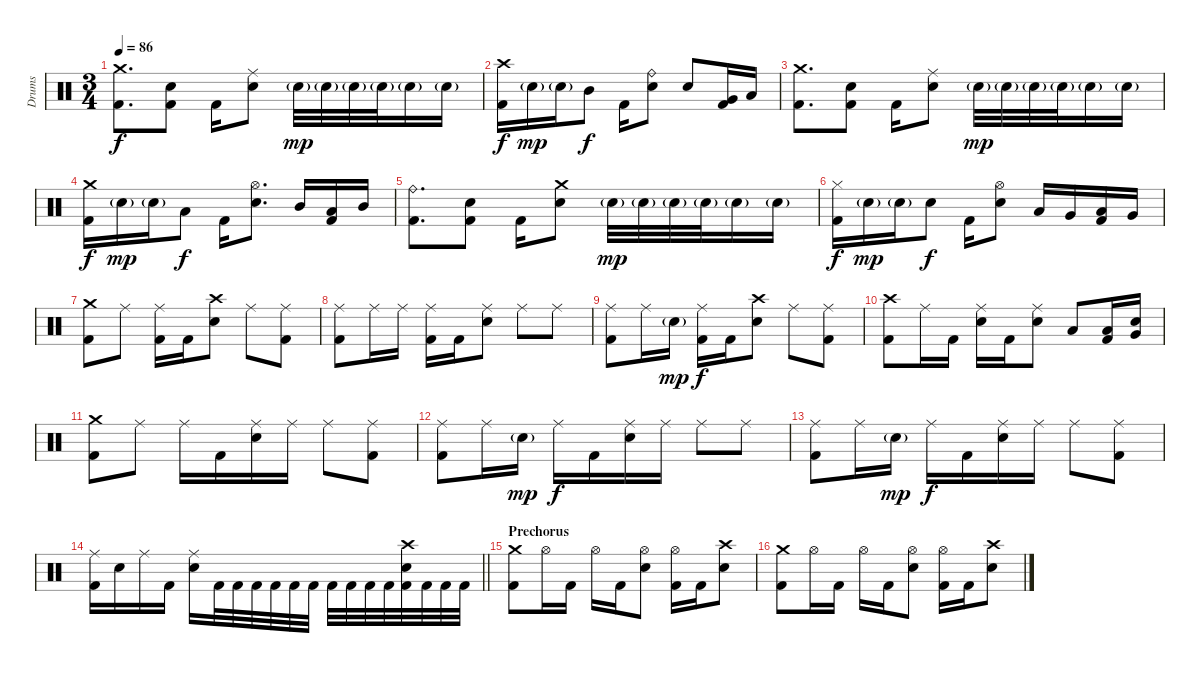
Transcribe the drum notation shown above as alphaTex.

\track ("Drums" "Drums") {instrument percussion}
\staff {score}
\articulation defaults
\ts (3 4)
\tempo 86
\clef neutral
\ks c
("Crash medium (hit)" "Kick (hit) 2").8{d dy f} ("Electric Snare (hit)" "Kick (hit) 2").8 "Kick (hit) 2".16 ("Ride (middle)" "Electric Snare (hit)").8 "Electric Snare (hit)"{g}.32{dy mp} "Electric Snare (hit)"{g}.32 "Electric Snare (hit)"{g}.32 "Electric Snare (hit)"{g}.32 "Electric Snare (hit)"{g}.16 "Electric Snare (hit)"{g}.16 |
("Crash high (hit)" "Kick (hit) 2").16{dy f} "Electric Snare (hit)"{g}.16{dy mp} "Electric Snare (hit)"{g}.16 "Mid Tom (hit)".8{dy f} "Kick (hit) 2".16 ("Ride (bell)" "Electric Snare (hit)").8 "Electric Snare (hit)".8 ("Very Low Tom (hit)" "Kick (hit) 2").16 "Low Tom (hit)".16 |
("Crash medium (hit)" "Kick (hit) 2").8{d} ("Electric Snare (hit)" "Kick (hit) 2").8 "Kick (hit) 2".16 ("Ride (middle)" "Electric Snare (hit)").8 "Electric Snare (hit)"{g}.32{dy mp} "Electric Snare (hit)"{g}.32 "Electric Snare (hit)"{g}.32 "Electric Snare (hit)"{g}.32 "Electric Snare (hit)"{g}.16 "Electric Snare (hit)"{g}.16 |
("Crash medium (hit)" "Kick (hit) 2").16{dy f} "Electric Snare (hit)"{g}.16{dy mp} "Electric Snare (hit)"{g}.16 "Low Tom (hit)".8{dy f} "Kick (hit) 2".16 ("Hi-Hat (open)" "Electric Snare (hit)").8{d} "Mid Tom (hit)".16 ("Low Tom (hit)" "Kick (hit) 2").16 "Mid Tom (hit)".16 |
("Ride (bell)" "Kick (hit) 2").8{d} ("Electric Snare (hit)" "Kick (hit) 2").8 "Kick (hit) 2".16 ("Crash medium (hit)" "Electric Snare (hit)").8 "Electric Snare (hit)"{g}.32{dy mp} "Electric Snare (hit)"{g}.32 "Electric Snare (hit)"{g}.32 "Electric Snare (hit)"{g}.32 "Electric Snare (hit)"{g}.16 "Electric Snare (hit)"{g}.16 |
("Hi-Hat (closed)" "Kick (hit) 2").16{dy f} "Electric Snare (hit)"{g}.16{dy mp} "Electric Snare (hit)"{g}.16 "Electric Snare (hit)".8{dy f} "Kick (hit) 2".16 ("Hi-Hat (open)" "Electric Snare (hit)").8 "Low Tom (hit)".16 "Very Low Tom (hit)".16 ("Low Floor Tom (hit)" "Kick (hit) 2").16 "Very Low Tom (hit)".16 |
("Crash medium (hit)" "Kick (hit) 2").8 "Ride (middle)".8 ("Ride (middle)" "Kick (hit) 2").16 "Kick (hit) 2".16 ("Crash high (hit)" "Electric Snare (hit)").8 "Ride (middle)".8 ("Ride (middle)" "Kick (hit) 2").8 |
("Ride (middle)" "Kick (hit) 2").8 "Ride (middle)".16 "Ride (middle)".16 ("Ride (middle)" "Kick (hit) 2").16 "Kick (hit) 2".16 ("Ride (middle)" "Electric Snare (hit)").8 "Ride (middle)".8 "Ride (middle)".8 |
("Ride (middle)" "Kick (hit) 2").8 "Ride (middle)".16 "Electric Snare (hit)"{g}.16{dy mp} ("Ride (middle)" "Kick (hit) 2").16{dy f} "Kick (hit) 2".16 ("Crash high (hit)" "Electric Snare (hit)").8 "Ride (middle)".8 ("Ride (middle)" "Kick (hit) 2").8 |
("Crash high (hit)" "Kick (hit) 2").8 "Ride (middle)".16 "Kick (hit) 2".16 ("Ride (middle)" "Electric Snare (hit)").16 "Kick (hit) 2".16 ("Ride (middle)" "Electric Snare (hit)").8 "Low Tom (hit)".8 ("Low Tom (hit)" "Kick (hit) 2").16 ("Electric Snare (hit)" "Very Low Tom (hit)").16{bd 120} |
("Crash medium (hit)" "Kick (hit) 2").8 "Ride (middle)".8 "Ride (middle)".16 "Kick (hit) 2".16 ("Ride (middle)" "Electric Snare (hit)").16 "Ride (middle)".16 "Ride (middle)".8 ("Ride (middle)" "Kick (hit) 2").8 |
("Ride (middle)" "Kick (hit) 2").8 "Ride (middle)".16 "Electric Snare (hit)"{g}.16{dy mp} "Ride (middle)".16{dy f} "Kick (hit) 2".16 ("Ride (middle)" "Electric Snare (hit)").16 "Ride (middle)".16 "Ride (middle)".8 "Ride (middle)".8 |
("Ride (middle)" "Kick (hit) 2").8 "Ride (middle)".16 "Electric Snare (hit)"{g}.16{dy mp} "Ride (middle)".16{dy f} "Kick (hit) 2".16 ("Ride (middle)" "Electric Snare (hit)").16 "Ride (middle)".16 "Ride (middle)".8 ("Ride (middle)" "Kick (hit) 2").8 |
\barLineRight lightlight
("Ride (middle)" "Kick (hit) 2").16 "Electric Snare (hit)".16 "Ride (middle)".16 "Kick (hit) 2".16 ("Ride (middle)" "Electric Snare (hit)").16 "Kick (hit) 2".32 "Kick (hit) 2".32 "Kick (hit) 2".32 "Kick (hit) 2".32 "Kick (hit) 2".32 "Kick (hit) 2".32 "Kick (hit) 2".32 "Kick (hit) 2".32 "Kick (hit) 2".32 "Kick (hit) 2".32 ("Crash high (hit)" "Electric Snare (hit)" "Kick (hit) 2").32 "Kick (hit) 2".32 "Kick (hit) 2".32 "Kick (hit) 2".32 |
\section ("" "Prechorus")
("Crash medium (hit)" "Kick (hit) 2").8 "Hi-Hat (open)".16 "Kick (hit) 2".16 "Hi-Hat (open)".16 "Kick (hit) 2".16 ("Hi-Hat (open)" "Electric Snare (hit)").8 ("Hi-Hat (open)" "Kick (hit) 2").16 "Kick (hit) 2".16 ("Crash high (hit)" "Electric Snare (hit)").8 |
("Crash medium (hit)" "Kick (hit) 2").8 "Hi-Hat (open)".16 "Kick (hit) 2".16 "Hi-Hat (open)".16 "Kick (hit) 2".16 ("Hi-Hat (open)" "Electric Snare (hit)").8 ("Hi-Hat (open)" "Kick (hit) 2").16 "Kick (hit) 2".16 ("Crash high (hit)" "Electric Snare (hit)").8
